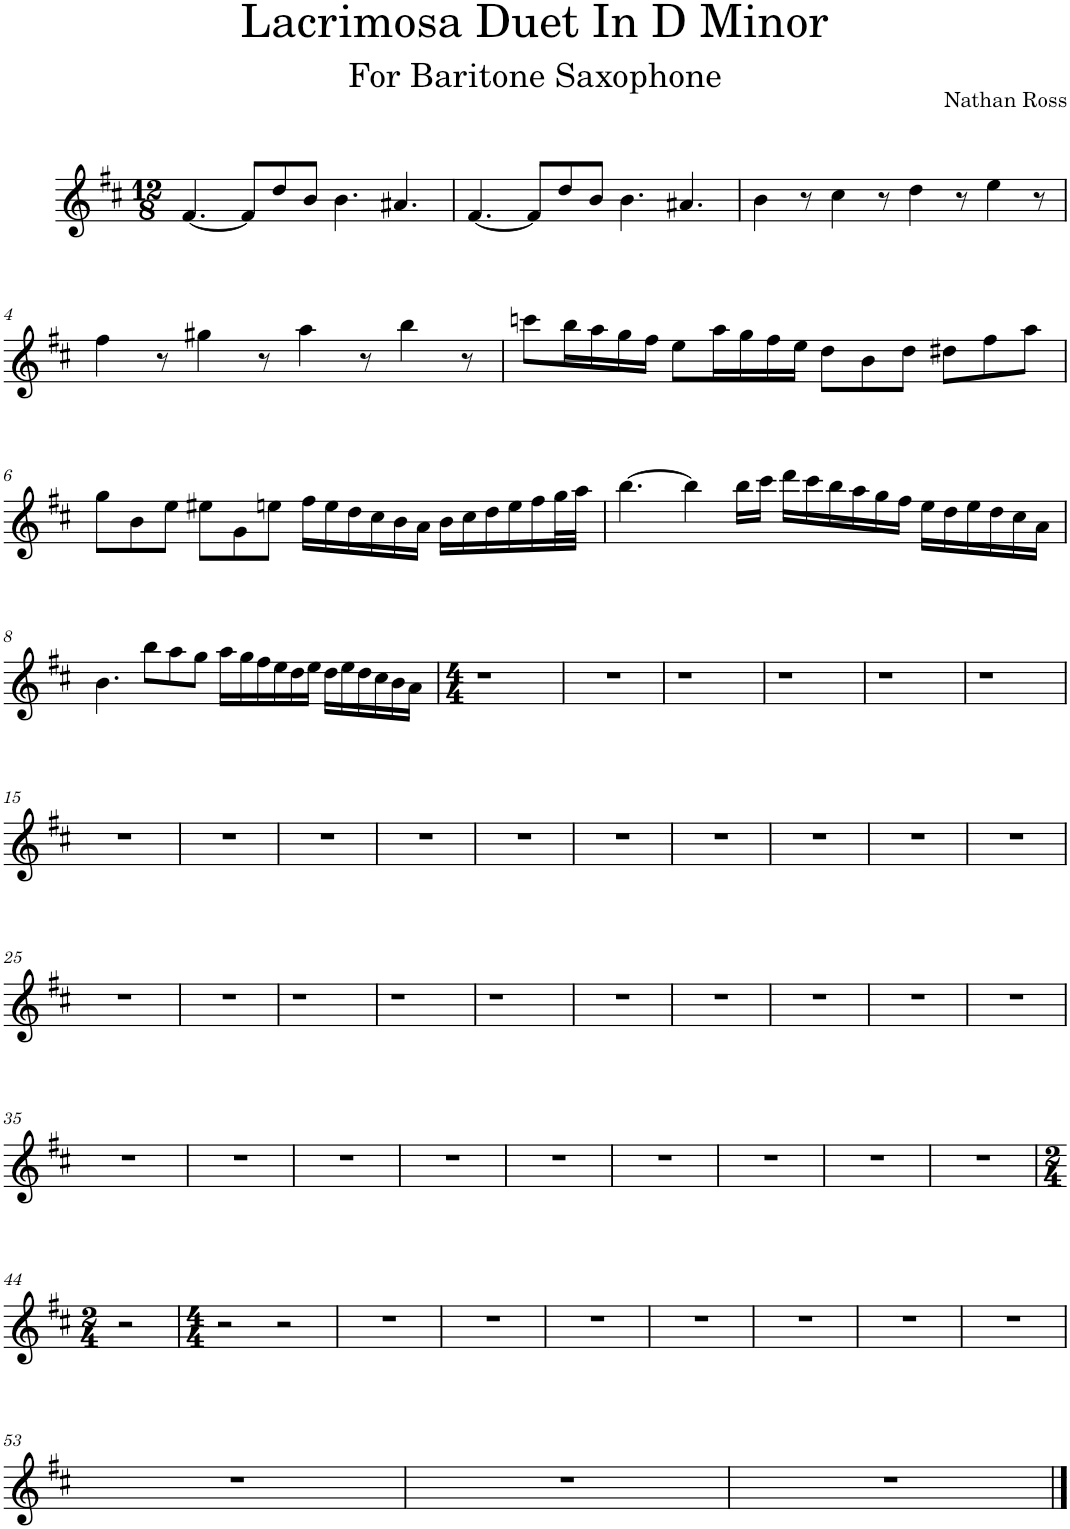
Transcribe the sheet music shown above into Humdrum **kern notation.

**kern
*part1
*staff1
*I"Piano
*I'Pno.
*clefG2
*k[f#c#]
*M12/8
=1
[4.f#/
8f#/L]
8dd/
8b/J
4.b\
4.a#X/
=2
[4.f#/
8f#/L]
8dd/
8b/J
4.b\
4.a#X/
=3
4b\
8r
4cc#\
8r
4dd\
8r
4ee\
8r
!!LO:LB:g=z
=4
4ff#\
8r
4gg#X\
8r
4aa\
8r
4bb\
8r
=5
8cccn\L
16bb\L
16aa\
16gg\
16ff#\JJ
8ee\L
16aa\L
16gg\
16ff#\
16ee\JJ
8dd\L
8b\
8dd\J
8dd#X\L
8ff#\
8aa\J
!!LO:LB:g=z
=6
8gg\L
8b\
8ee\J
8ee#X\L
8g\
8een\J
16ff#\LL
16ee\
16dd\
16cc#\
16b\
16a\JJ
16b\LL
16cc#\
16dd\
16ee\
16ff#\
32gg\L
32aa\JJJ
=7
[4.bb\
4bb\]
16bb\LL
16ccc#\JJ
16ddd\LL
16ccc#\
16bb\
16aa\
16gg\
16ff#\JJ
16ee\LL
16dd\
16ee\
16dd\
16cc#\
16a\JJ
!!LO:LB:g=z
=8
4.b\
8bb\L
8aa\
8gg\J
16aa\LL
16gg\
16ff#\
16ee\
16dd\
16ee\JJ
16dd\LL
16ee\
16dd\
16cc#\
16b\
16a\JJ
=9
*M4/4
1r
=10
1r
=11
1r
=12
1r
=13
1r
=14
1r
!!LO:LB:g=z
=15
1r
=16
1r
=17
1r
=18
1r
=19
1r
=20
1r
=21
1r
=22
1r
=23
1r
=24
1r
!!LO:LB:g=z
=25
1r
=26
1r
=27
1r
=28
1r
=29
1r
=30
1r
=31
1r
=32
1r
=33
1r
=34
1r
!!LO:LB:g=z
=35
1r
=36
1r
=37
1r
=38
1r
=39
1r
=40
1r
=41
1r
=42
1r
=43
1r
!!LO:LB:g=z
=44
*M2/4
2r
=45
*M4/4
2r
2r
=46
1r
=47
1r
=48
1r
=49
1r
=50
1r
=51
1r
=52
1r
!!LO:LB:g=z
=53
1r
=54
1r
=55
1r
==
*-
